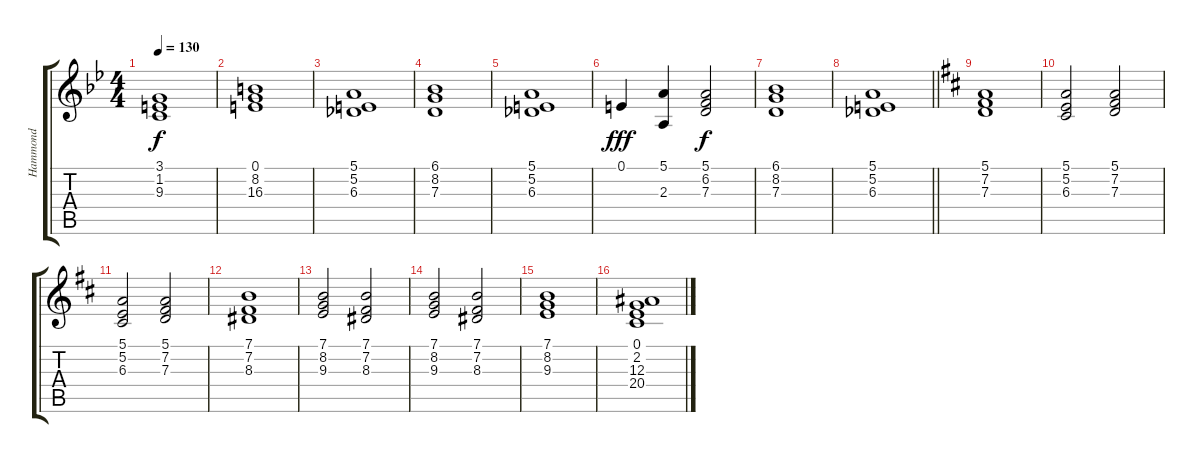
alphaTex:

\track ("Hammond" "Hammond") {instrument drawbarorgan}
\staff {score tabs}
\tuning (E4 B3 G3 D3 A2 E2) {hide}
\ts (4 4)
\tempo 130
\clef g2
\ks gminor
(3.1 1.2 9.3).1{dy f} |
(0.1 8.2 16.3).1 |
(5.1 5.2 6.3).1 |
(6.1 8.2 7.3).1 |
(5.1 5.2 6.3).1 |
0.1.4{dy fff} (5.1 2.3).4 (5.1 6.2 7.3).2{dy f} |
(6.1 8.2 7.3).1 |
\barLineRight lightlight
(5.1 5.2 6.3).1 |
\ks d
(5.1 7.2 7.3).1 |
(5.1 5.2 6.3).2 (5.1 7.2 7.3).2 |
(5.1 5.2 6.3).2 (5.1 7.2 7.3).2 |
(7.1 7.2 8.3).1 |
(7.1 8.2 9.3).2 (7.1 7.2 8.3).2 |
(7.1 8.2 9.3).2 (7.1 7.2 8.3).2 |
(7.1 8.2 9.3).1 |
(0.1 2.2 12.3 20.4).1
